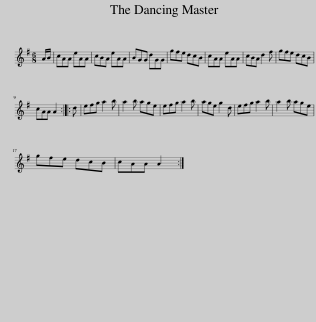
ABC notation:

X:1
L:1/8
M:6/8
I:linebreak $
K:G
V:1 treble
V:1
 A/B/ | cAA eAA | cBA eAA | BGG dGG | gfe dcB | %5
 cAA eAA | cBA d2 f | gfe dcB |$ cAA A2 :: d | %10
 efg a2 b | a2 b age | efg a2 b | age g2 d | efg a2 b | %15
 a2 b age |$ gfe dcB | cAA A2 :| %18
